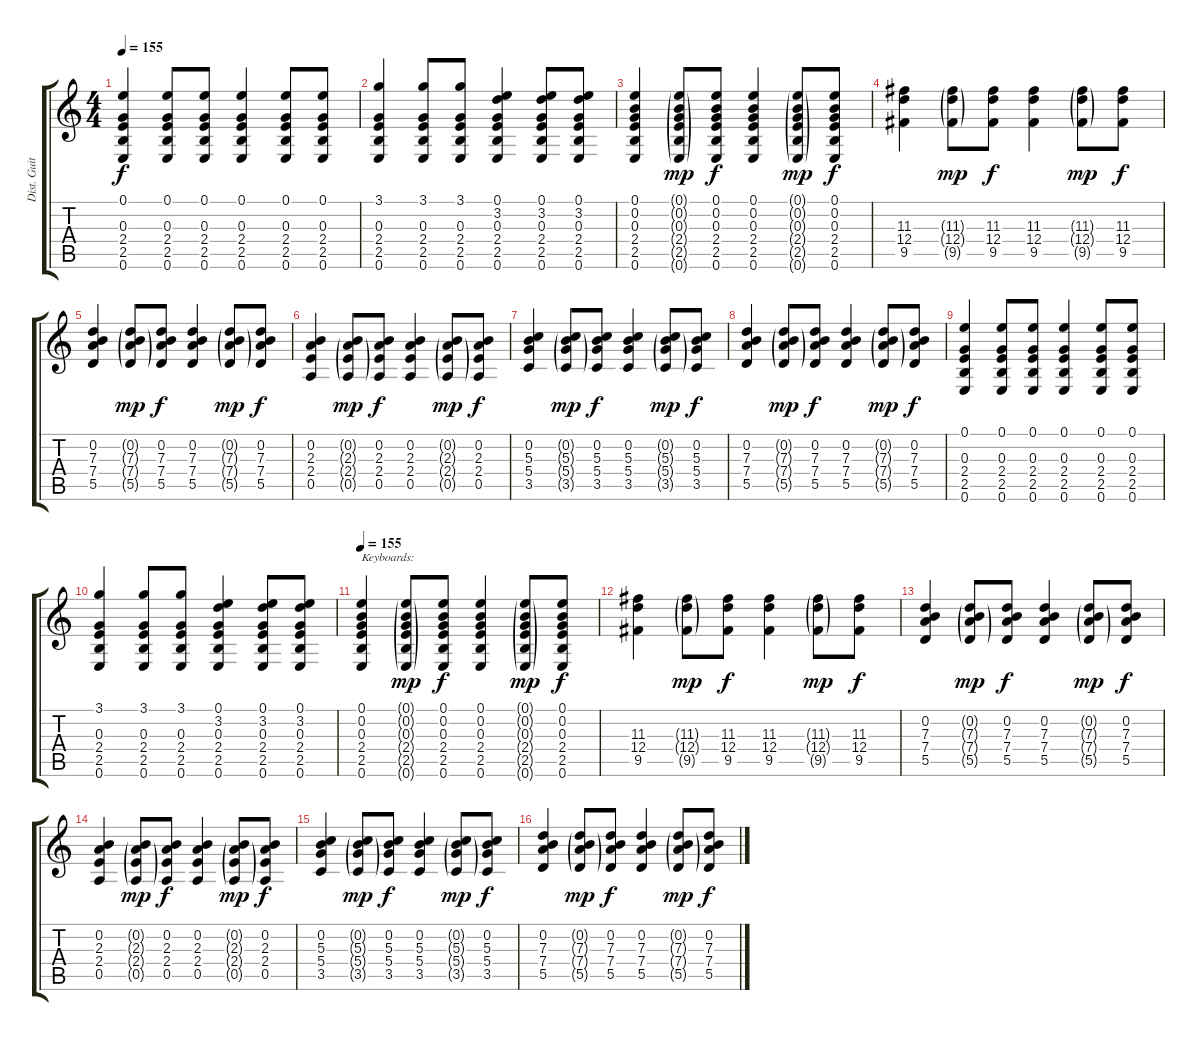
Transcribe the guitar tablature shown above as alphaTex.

\track ("Dist. Guitar 1" "Dist. Guit") {instrument distortionguitar}
\staff {score tabs}
\tuning (E4 B3 G3 D3 A2 E2) {hide}
\ts (4 4)
\tempo 155
\clef g2
\ks c
(0.1 0.3 2.4 2.5 0.6).4{dy f} (0.1 0.3 2.4 2.5 0.6).8 (0.1 0.3 2.4 2.5 0.6).8 (0.1 0.3 2.4 2.5 0.6).4 (0.1 0.3 2.4 2.5 0.6).8 (0.1 0.3 2.4 2.5 0.6).8 |
(3.1 0.3 2.4 2.5 0.6).4 (3.1 0.3 2.4 2.5 0.6).8 (3.1 0.3 2.4 2.5 0.6).8 (0.1 3.2 0.3 2.4 2.5 0.6).4 (0.1 3.2 0.3 2.4 2.5 0.6).8 (0.1 3.2 0.3 2.4 2.5 0.6).8 |
(0.1 0.2 0.3 2.4 2.5 0.6).4 (0.1{g} 0.2{g} 0.3{g} 2.4{g} 2.5{g} 0.6{g}).8{dy mp} (0.1 0.2 0.3 2.4 2.5 0.6).8{dy f} (0.1 0.2 0.3 2.4 2.5 0.6).4 (0.1{g} 0.2{g} 0.3{g} 2.4{g} 2.5{g} 0.6{g}).8{dy mp} (0.1 0.2 0.3 2.4 2.5 0.6).8{dy f} |
(11.3 12.4 9.5).4 (11.3{g} 12.4{g} 9.5{g}).8{dy mp} (11.3 12.4 9.5).8{dy f} (11.3 12.4 9.5).4 (11.3{g} 12.4{g} 9.5{g}).8{dy mp} (11.3 12.4 9.5).8{dy f} |
(0.2 7.3 7.4 5.5).4 (0.2{g} 7.3{g} 7.4{g} 5.5{g}).8{dy mp} (0.2 7.3 7.4 5.5).8{dy f} (0.2 7.3 7.4 5.5).4 (0.2{g} 7.3{g} 7.4{g} 5.5{g}).8{dy mp} (0.2 7.3 7.4 5.5).8{dy f} |
(0.2 2.3 2.4 0.5).4 (0.2{g} 2.3{g} 2.4{g} 0.5{g}).8{dy mp} (0.2 2.3 2.4 0.5).8{dy f} (0.2 2.3 2.4 0.5).4 (0.2{g} 2.3{g} 2.4{g} 0.5{g}).8{dy mp} (0.2 2.3 2.4 0.5).8{dy f} |
(0.2 5.3 5.4 3.5).4 (0.2{g} 5.3{g} 5.4{g} 3.5{g}).8{dy mp} (0.2 5.3 5.4 3.5).8{dy f} (0.2 5.3 5.4 3.5).4 (0.2{g} 5.3{g} 5.4{g} 3.5{g}).8{dy mp} (0.2 5.3 5.4 3.5).8{dy f} |
(0.2 7.3 7.4 5.5).4 (0.2{g} 7.3{g} 7.4{g} 5.5{g}).8{dy mp} (0.2 7.3 7.4 5.5).8{dy f} (0.2 7.3 7.4 5.5).4 (0.2{g} 7.3{g} 7.4{g} 5.5{g}).8{dy mp} (0.2 7.3 7.4 5.5).8{dy f} |
(0.1 0.3 2.4 2.5 0.6).4 (0.1 0.3 2.4 2.5 0.6).8 (0.1 0.3 2.4 2.5 0.6).8 (0.1 0.3 2.4 2.5 0.6).4 (0.1 0.3 2.4 2.5 0.6).8 (0.1 0.3 2.4 2.5 0.6).8 |
(3.1 0.3 2.4 2.5 0.6).4 (3.1 0.3 2.4 2.5 0.6).8 (3.1 0.3 2.4 2.5 0.6).8 (0.1 3.2 0.3 2.4 2.5 0.6).4 (0.1 3.2 0.3 2.4 2.5 0.6).8 (0.1 3.2 0.3 2.4 2.5 0.6).8 |
\tempo 155
(0.1 0.2 0.3 2.4 2.5 0.6).4{txt "Keyboards:"} (0.1{g} 0.2{g} 0.3{g} 2.4{g} 2.5{g} 0.6{g}).8{dy mp} (0.1 0.2 0.3 2.4 2.5 0.6).8{dy f} (0.1 0.2 0.3 2.4 2.5 0.6).4 (0.1{g} 0.2{g} 0.3{g} 2.4{g} 2.5{g} 0.6{g}).8{dy mp} (0.1 0.2 0.3 2.4 2.5 0.6).8{dy f} |
(11.3 12.4 9.5).4 (11.3{g} 12.4{g} 9.5{g}).8{dy mp} (11.3 12.4 9.5).8{dy f} (11.3 12.4 9.5).4 (11.3{g} 12.4{g} 9.5{g}).8{dy mp} (11.3 12.4 9.5).8{dy f} |
(0.2 7.3 7.4 5.5).4 (0.2{g} 7.3{g} 7.4{g} 5.5{g}).8{dy mp} (0.2 7.3 7.4 5.5).8{dy f} (0.2 7.3 7.4 5.5).4 (0.2{g} 7.3{g} 7.4{g} 5.5{g}).8{dy mp} (0.2 7.3 7.4 5.5).8{dy f} |
(0.2 2.3 2.4 0.5).4 (0.2{g} 2.3{g} 2.4{g} 0.5{g}).8{dy mp} (0.2 2.3 2.4 0.5).8{dy f} (0.2 2.3 2.4 0.5).4 (0.2{g} 2.3{g} 2.4{g} 0.5{g}).8{dy mp} (0.2 2.3 2.4 0.5).8{dy f} |
(0.2 5.3 5.4 3.5).4 (0.2{g} 5.3{g} 5.4{g} 3.5{g}).8{dy mp} (0.2 5.3 5.4 3.5).8{dy f} (0.2 5.3 5.4 3.5).4 (0.2{g} 5.3{g} 5.4{g} 3.5{g}).8{dy mp} (0.2 5.3 5.4 3.5).8{dy f} |
(0.2 7.3 7.4 5.5).4 (0.2{g} 7.3{g} 7.4{g} 5.5{g}).8{dy mp} (0.2 7.3 7.4 5.5).8{dy f} (0.2 7.3 7.4 5.5).4 (0.2{g} 7.3{g} 7.4{g} 5.5{g}).8{dy mp} (0.2 7.3 7.4 5.5).8{dy f}
